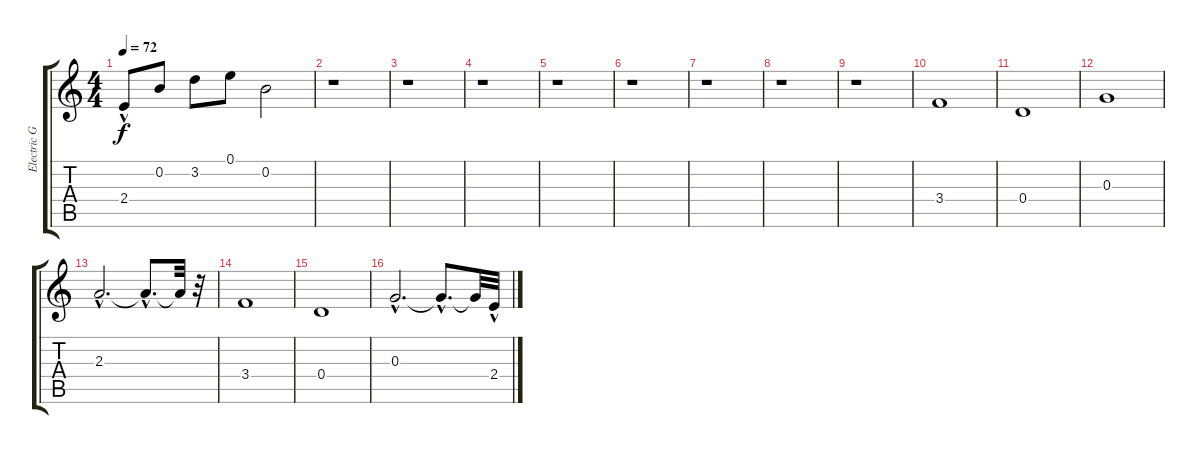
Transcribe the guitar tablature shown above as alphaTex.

\track ("Electric Guitar " "Electric G") {instrument overdrivenguitar}
\staff {score tabs}
\tuning (E4 B3 G3 D3 A2 E2) {hide}
\ts (4 4)
\tempo 72
\clef g2
\ks c
2.4{hac}.8{dy f} 0.2.8 3.2.8 0.1.8 0.2.2 |
r.1 |
r.1 |
r.1 |
r.1 |
r.1 |
r.1 |
r.1 |
r.1 |
3.4.1 |
0.4.1 |
0.3.1 |
2.3{hac}.2{d} 2.3{hac t}.8{d} 2.3{t}.32 r.32 |
3.4.1{volume 14} |
0.4.1{volume 12} |
0.3{hac}.2{d} 0.3{hac t}.8{d} 0.3{t}.32 2.4{hac}.32
